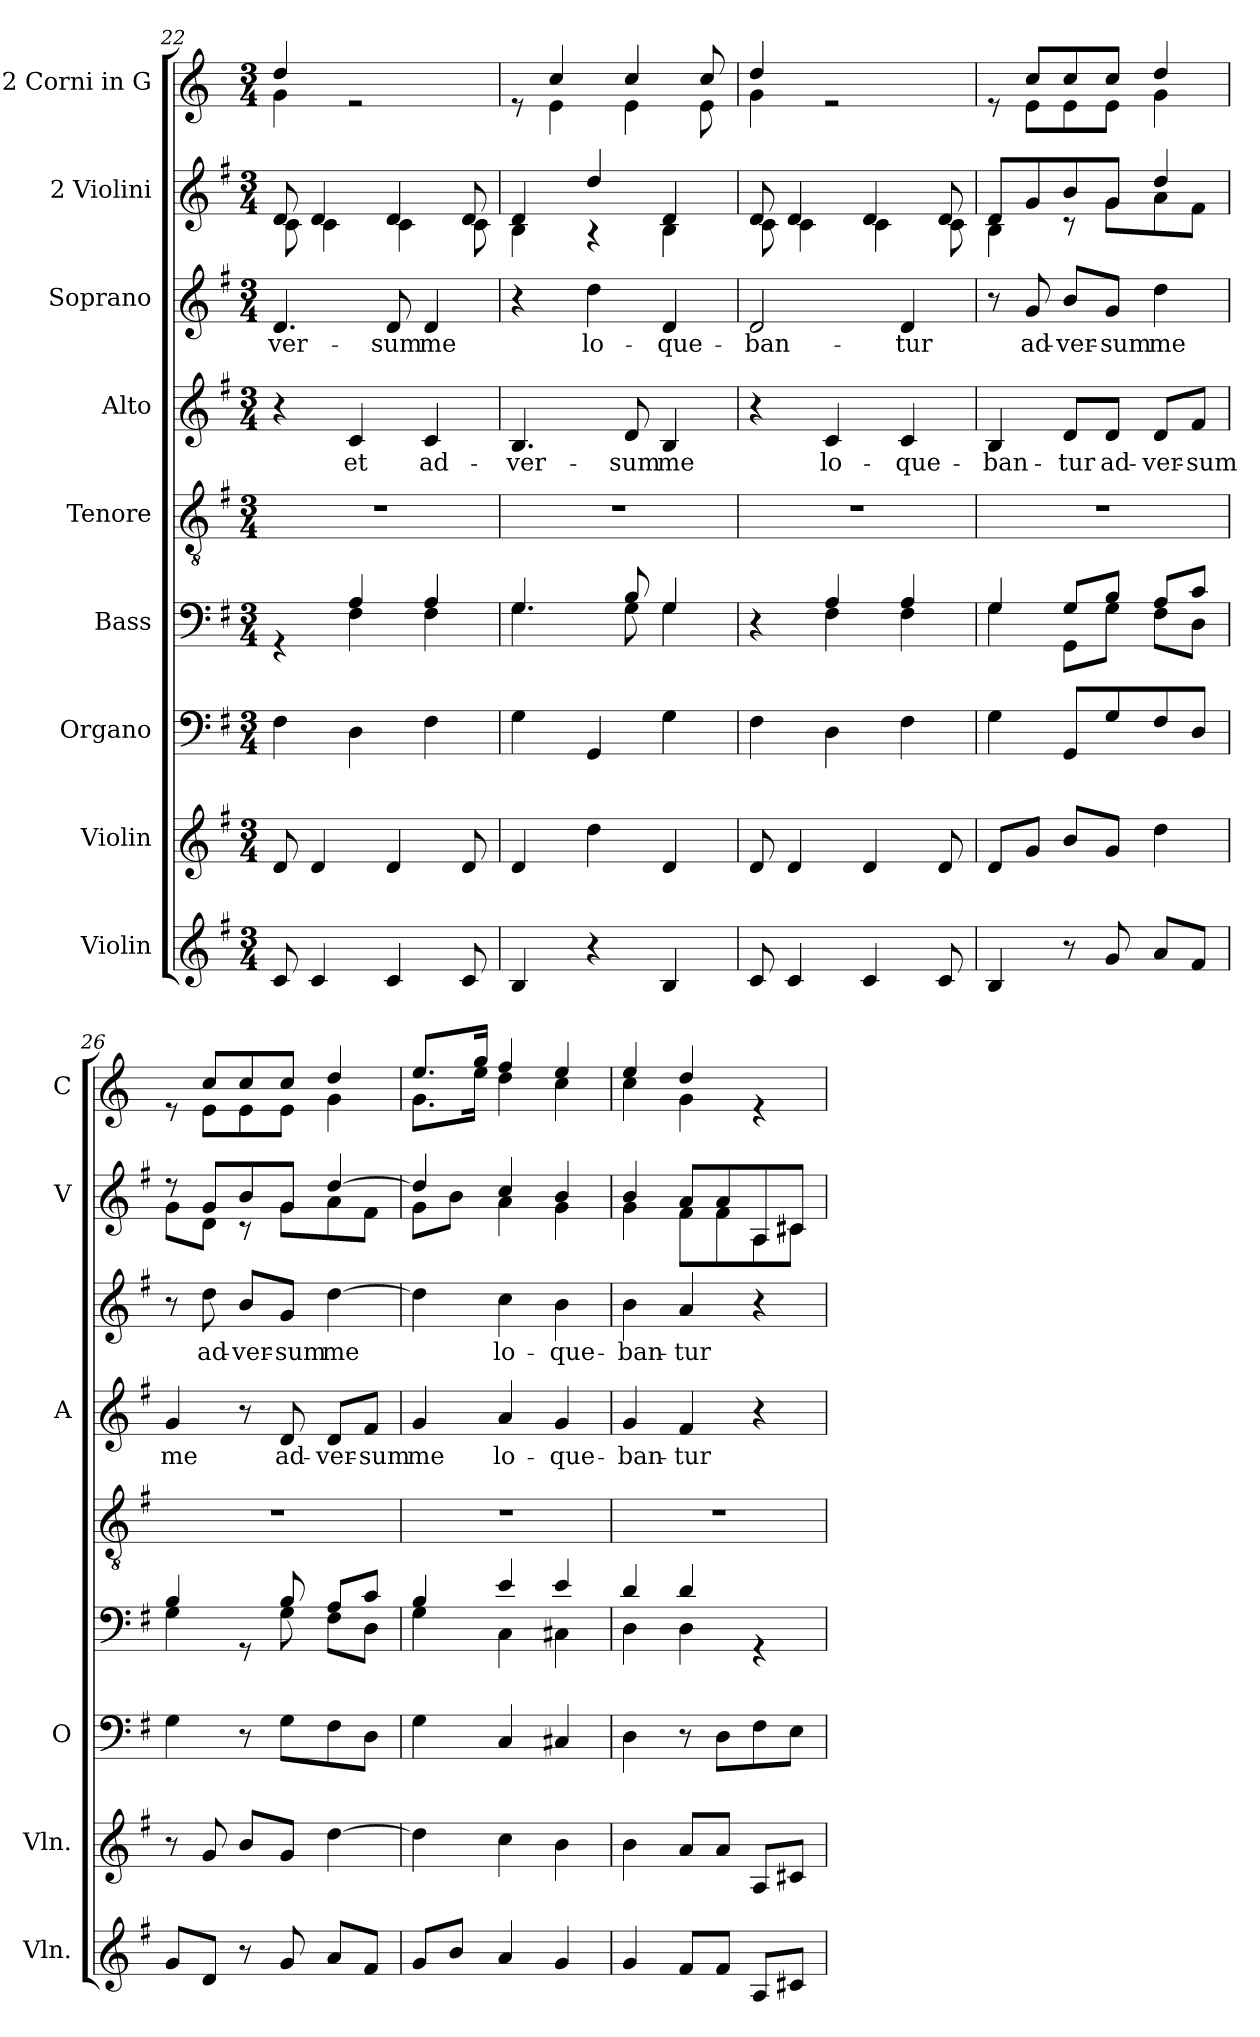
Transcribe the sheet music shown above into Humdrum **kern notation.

**kern	**kern	**kern	**kern	**kern	**kern	**text	**kern	**text	**kern	**kern
*part9	*part8	*part7	*part6	*part5	*part4	*part4	*part3	*part3	*part2	*part1
*staff9	*staff8	*staff7	*staff6	*staff5	*staff4	*staff4	*staff3	*staff3	*staff2	*staff1
*I"Violin	*I"Violin	*I"Organo	*I"Bass	*I"Tenore	*I"Alto	*	*I"Soprano	*	*I"2 Violini	*I"2 Corni in G
*I'Vln.	*I'Vln.	*I'O	*	*	*I'A	*	*	*	*I'V	*I'C
*clefG2	*clefG2	*clefF4	*clefF4	*clefGv2	*clefG2	*	*clefG2	*	*clefG2	*clefG2
*	*	*	*	*	*	*	*	*	*	*ITrd3c5
*k[f#]	*k[f#]	*k[f#]	*k[f#]	*k[f#]	*k[f#]	*	*k[f#]	*	*k[f#]	*k[f#]
*M3/4	*M3/4	*M3/4	*M3/4	*M3/4	*M3/4	*	*M3/4	*	*M3/4	*M3/4
=22	=22	=22	=22	=22	=22	=22	=22	=22	=22	=22
*	*	*	*^	*	*	*	*	*	*	*
!	!	!	!	!	!	!	!	!	!LO:LY:b	!	!
*	*	*	*	*	*	*	*	*	*	*^	*^
8c/	8d/	4F#\	4rGG	4ryy	2.r	4r	.	4.d/	ver-	8d/	8c\	4a/	4d\
4c/	4d/	.	.	.	.	.	.	.	.	4d/	4c\	.	.
!	!	!	!	!	!	!	!LO:LY:b	!	!	!	!	!	!
.	.	4D\	4A/	4F#\	.	4c/	et	.	.	.	.	2re	2ryy
!	!	!	!	!	!	!	!	!	!LO:LY:b	!	!	!	!
4c/	4d/	.	.	.	.	.	.	8d/	-sum	4d/	4c\	.	.
!	!	!	!	!	!	!	!LO:LY:b	!	!LO:LY:b	!	!	!	!
.	.	4F#\	4A/	4F#\	.	4c/	ad-	4d/	me	.	.	.	.
8c/	8d/	.	.	.	.	.	.	.	.	8d/	8c\	.	.
!!LO:LB:g=z	!!
=23	=23	=23	=23	=23	=23	=23	=23	=23	=23	=23	=23	=23	=23
!	!	!	!	!	!	!	!LO:LY:b	!	!	!	!	!	!
4B/	4d/	4G\	4.G/	4.G\	2.r	4.B/	-ver-	4r	.	4d/	4B\	8re	8ryy
.	.	.	.	.	.	.	.	.	.	.	.	4g/	4B\
!	!	!	!	!	!	!	!	!	!LO:LY:b	!	!	!	!
4r	4dd\	4GG/	.	.	.	.	.	4dd\	lo-	4dd/	4r	.	.
!	!	!	!	!	!	!	!LO:LY:b	!	!	!	!	!	!
.	.	.	8B/	8G\	.	8d/	-sum	.	.	.	.	4g/	4B\
!	!	!	!	!	!	!	!LO:LY:b	!	!LO:LY:b	!	!	!	!
4B/	4d/	4G\	4G/	4G\	.	4B/	me	4d/	-que-	4d/	4B\	.	.
.	.	.	.	.	.	.	.	.	.	.	.	8g/	8B\
=24	=24	=24	=24	=24	=24	=24	=24	=24	=24	=24	=24	=24	=24
!	!	!	!	!	!	!	!	!	!LO:LY:b	!	!	!	!
8c/	8d/	4F#\	4r	4ryy	2.r	4r	.	2d/	-ban-	8d/	8c\	4a/	4d\
4c/	4d/	.	.	.	.	.	.	.	.	4d/	4c\	.	.
!	!	!	!	!	!	!	!LO:LY:b	!	!	!	!	!	!
.	.	4D\	4A/	4F#\	.	4c/	lo-	.	.	.	.	2re	2ryy
4c/	4d/	.	.	.	.	.	.	.	.	4d/	4c\	.	.
!	!	!	!	!	!	!	!LO:LY:b	!	!LO:LY:b	!	!	!	!
.	.	4F#\	4A/	4F#\	.	4c/	-que-	4d/	-tur	.	.	.	.
8c/	8d/	.	.	.	.	.	.	.	.	8d/	8c\	.	.
=25	=25	=25	=25	=25	=25	=25	=25	=25	=25	=25	=25	=25	=25
!	!	!	!	!	!	!	!LO:LY:b	!	!	!	!	!	!
4B/	8d/L	4G\	4G/	4G\	2.r	4B/	-ban-	8r	.	8d/L	4B\	8re	8ryy
!	!	!	!	!	!	!	!	!	!LO:LY:b	!	!	!	!
.	8g/J	.	.	.	.	.	.	8g/	ad-	8g/	.	8g/L	8B\L
!	!	!	!	!	!	!	!LO:LY:b	!	!LO:LY:b	!	!	!	!
8r	8b/L	8GG/L	8G/L	8GG\L	.	8d/L	-tur	8b/L	-ver-	8b/	8r	8g/	8B\
!	!	!	!	!	!	!	!LO:LY:b	!	!LO:LY:b	!	!	!	!
8g/	8g/J	8G/	8B/J	8G\J	.	8d/J	ad-	8g/J	-sum	8g/J	8g\L	8g/J	8B\J
!	!	!	!	!	!	!	!LO:LY:b	!	!LO:LY:b	!	!	!	!
8a/L	4dd\	8F#/	8A/L	8F#\L	.	8d/L	-ver-	4dd\	me	4dd/	8a\	4a/	4d\
!	!	!	!	!	!	!	!LO:LY:b	!	!	!	!	!	!
8f#/J	.	8D/J	8c/J	8D\J	.	8f#/J	-sum	.	.	.	8f#\J	.	.
=26	=26	=26	=26	=26	=26	=26	=26	=26	=26	=26	=26	=26	=26
!	!	!	!	!	!	!	!LO:LY:b	!	!	!	!	!	!
8g/L	8r	4G\	4B/	4G\	2.r	4g/	me	8r	.	8r	8g\L	8re	8ryy
!	!	!	!	!	!	!	!	!	!LO:LY:b	!	!	!	!
8d/J	8g/	.	.	.	.	.	.	8dd\	ad-	8g/L	8d\J	8g/L	8B\L
!	!	!	!	!	!	!	!	!	!LO:LY:b	!	!	!	!
8r	8b/L	8r	8rGG	8ryy	.	8r	.	8b/L	-ver-	8b/	8r	8g/	8B\
!	!	!	!	!	!	!	!LO:LY:b	!	!LO:LY:b	!	!	!	!
8g/	8g/J	8G\L	8B/	8G\	.	8d/	ad-	8g/J	-sum	8g/J	8g\L	8g/J	8B\J
!	!	!	!	!	!	!	!LO:LY:b	!	!LO:LY:b	!	!	!	!
8a/L	[4dd\	8F#\	8A/L	8F#\L	.	8d/L	-ver-	[4dd\	me	[4dd/	8a\	4a/	4d\
!	!	!	!	!	!	!	!LO:LY:b	!	!	!	!	!	!
8f#/J	.	8D\J	8c/J	8D\J	.	8f#/J	-sum	.	.	.	8f#\J	.	.
=27	=27	=27	=27	=27	=27	=27	=27	=27	=27	=27	=27	=27	=27
!	!	!	!	!	!	!	!LO:LY:b	!	!	!	!	!	!
8g/L	4dd\]	4G\	4B/	4G\	2.r	4g/	me	4dd\]	.	4dd/]	8g\L	8.b/L	8.d\L
8b/J	.	.	.	.	.	.	.	.	.	.	8b\J	.	.
.	.	.	.	.	.	.	.	.	.	.	.	16dd/Jk	16b\Jk
!	!	!	!	!	!	!	!LO:LY:b	!	!LO:LY:b	!	!	!	!
4a/	4cc\	4C/	4e/	4C\	.	4a/	lo-	4cc\	lo-	4cc/	4a\	4cc/	4a\
!	!	!	!	!	!	!	!LO:LY:b	!	!LO:LY:b	!	!	!	!
4g/	4b\	4C#X/	4e/	4C#X\	.	4g/	-que-	4b\	-que-	4b/	4g\	4b/	4g\
!!LO:PB:g=z	!!
=28	=28	=28	=28	=28	=28	=28	=28	=28	=28	=28	=28	=28	=28
!	!	!	!	!	!	!	!LO:LY:b	!	!LO:LY:b	!	!	!	!
4g/	4b\	4D\	4d/	4D\	2.r	4g/	-ban-	4b\	-ban-	4b/	4g\	4b/	4g\
!	!	!	!	!	!	!	!LO:LY:b	!	!LO:LY:b	!	!	!	!
8f#/L	8a/L	8r	4d/	4D\	.	4f#/	-tur	4a/	-tur	8a/L	8f#\L	4a/	4d\
8f#/J	8a/J	8D\L	.	.	.	.	.	.	.	8a/	8f#\	.	.
8A/L	8A/L	8F#\	4rGG	4ryy	.	4r	.	4r	.	8A/	8A\	4re	4ryy
8c#X/J	8c#X/J	8E\J	.	.	.	.	.	.	.	8c#X/J	8c#\J	.	.
*	*	*	*	*	*	*	*	*	*	*v	*v	*	*
*	*	*	*v	*v	*	*	*	*	*	*	*v	*v
=	=	=	=	=	=	=	=	=	=	=
*-	*-	*-	*-	*-	*-	*-	*-	*-	*-	*-
